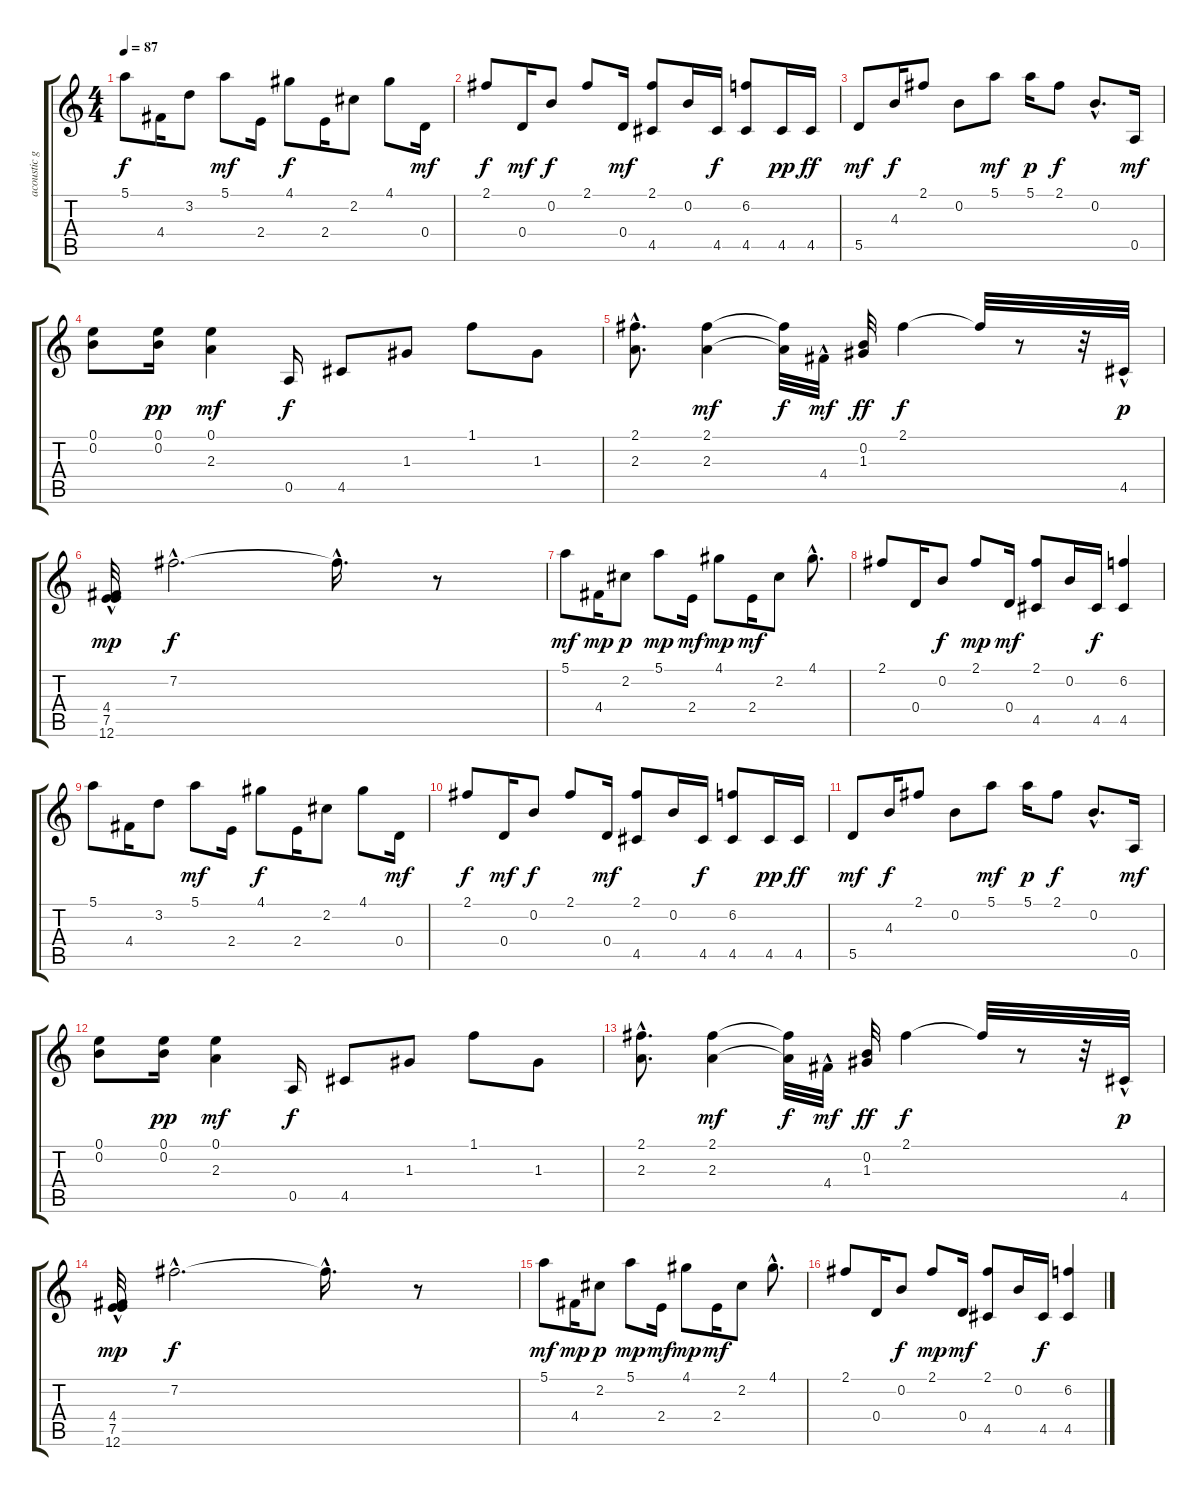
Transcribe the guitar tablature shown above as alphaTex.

\track ("acoustic guitar" "acoustic g") {instrument acousticguitarsteel}
\staff {score tabs}
\tuning (E4 B3 G3 D3 A2 E2) {hide}
\ts (4 4)
\tempo 87
\clef g2
\ks c
5.1.8{dy f} 4.4.16 3.2.8 5.1.8{dy mf} 2.4.16 4.1.8{dy f} 2.4.16 2.2.8 4.1.8 0.4.16{dy mf} |
2.1.8{dy f} 0.4.16{dy mf} 0.2.8{dy f} 2.1.8 0.4.16{dy mf} (2.1 4.5).8 0.2.16 4.5.16{dy f} (6.2 4.5).8 4.5.16{dy pp} 4.5.16{dy ff} |
5.5.8{dy mf} 4.3.16{dy f} 2.1.8 0.2.8 5.1.8{dy mf} 5.1.16{dy p} 2.1.8{dy f} 0.2{hac}.8{d} 0.5.16{dy mf} |
(0.1 0.2).8 (0.1 0.2).16{dy pp} (0.1 2.3).4{dy mf} 0.5.16{dy f} 4.5.8 1.3.8 1.1.8 1.3.8 |
(2.1{hac} 2.3{hac}).8{d} (2.1 2.3).4{dy mf} (2.1{t} 2.3{t}).32{dy f} 4.4{hac}.32{dy mf} (0.2 1.3).32{dy ff} 2.1.4{dy f} 2.1{t}.32 r.8 r.32 4.5{hac}.32{dy p} |
(4.4{hac} 7.5{hac} 12.6{hac}).32{dy mp} 7.2{hac}.2{d dy f} 7.2{hac t}.16{d} r.8 |
5.1.8{dy mf} 4.4.16{dy mp} 2.2.8{dy p} 5.1.8{dy mp} 2.4.16{dy mf} 4.1.8{dy mp} 2.4.16{dy mf} 2.2.8 4.1{hac}.8{d} |
2.1.8 0.4.16 0.2.8{dy f} 2.1.8{dy mp} 0.4.16{dy mf} (2.1 4.5).8 0.2.16 4.5.16{dy f} (6.2 4.5).4 |
5.1.8 4.4.16 3.2.8 5.1.8{dy mf} 2.4.16 4.1.8{dy f} 2.4.16 2.2.8 4.1.8 0.4.16{dy mf} |
2.1.8{dy f} 0.4.16{dy mf} 0.2.8{dy f} 2.1.8 0.4.16{dy mf} (2.1 4.5).8 0.2.16 4.5.16{dy f} (6.2 4.5).8 4.5.16{dy pp} 4.5.16{dy ff} |
5.5.8{dy mf} 4.3.16{dy f} 2.1.8 0.2.8 5.1.8{dy mf} 5.1.16{dy p} 2.1.8{dy f} 0.2{hac}.8{d} 0.5.16{dy mf} |
(0.1 0.2).8 (0.1 0.2).16{dy pp} (0.1 2.3).4{dy mf} 0.5.16{dy f} 4.5.8 1.3.8 1.1.8 1.3.8 |
(2.1{hac} 2.3{hac}).8{d} (2.1 2.3).4{dy mf} (2.1{t} 2.3{t}).32{dy f} 4.4{hac}.32{dy mf} (0.2 1.3).32{dy ff} 2.1.4{dy f} 2.1{t}.32 r.8 r.32 4.5{hac}.32{dy p} |
(4.4{hac} 7.5{hac} 12.6{hac}).32{dy mp} 7.2{hac}.2{d dy f} 7.2{hac t}.16{d} r.8 |
5.1.8{dy mf} 4.4.16{dy mp} 2.2.8{dy p} 5.1.8{dy mp} 2.4.16{dy mf} 4.1.8{dy mp} 2.4.16{dy mf} 2.2.8 4.1{hac}.8{d} |
2.1.8 0.4.16 0.2.8{dy f} 2.1.8{dy mp} 0.4.16{dy mf} (2.1 4.5).8 0.2.16 4.5.16{dy f} (6.2 4.5).4
